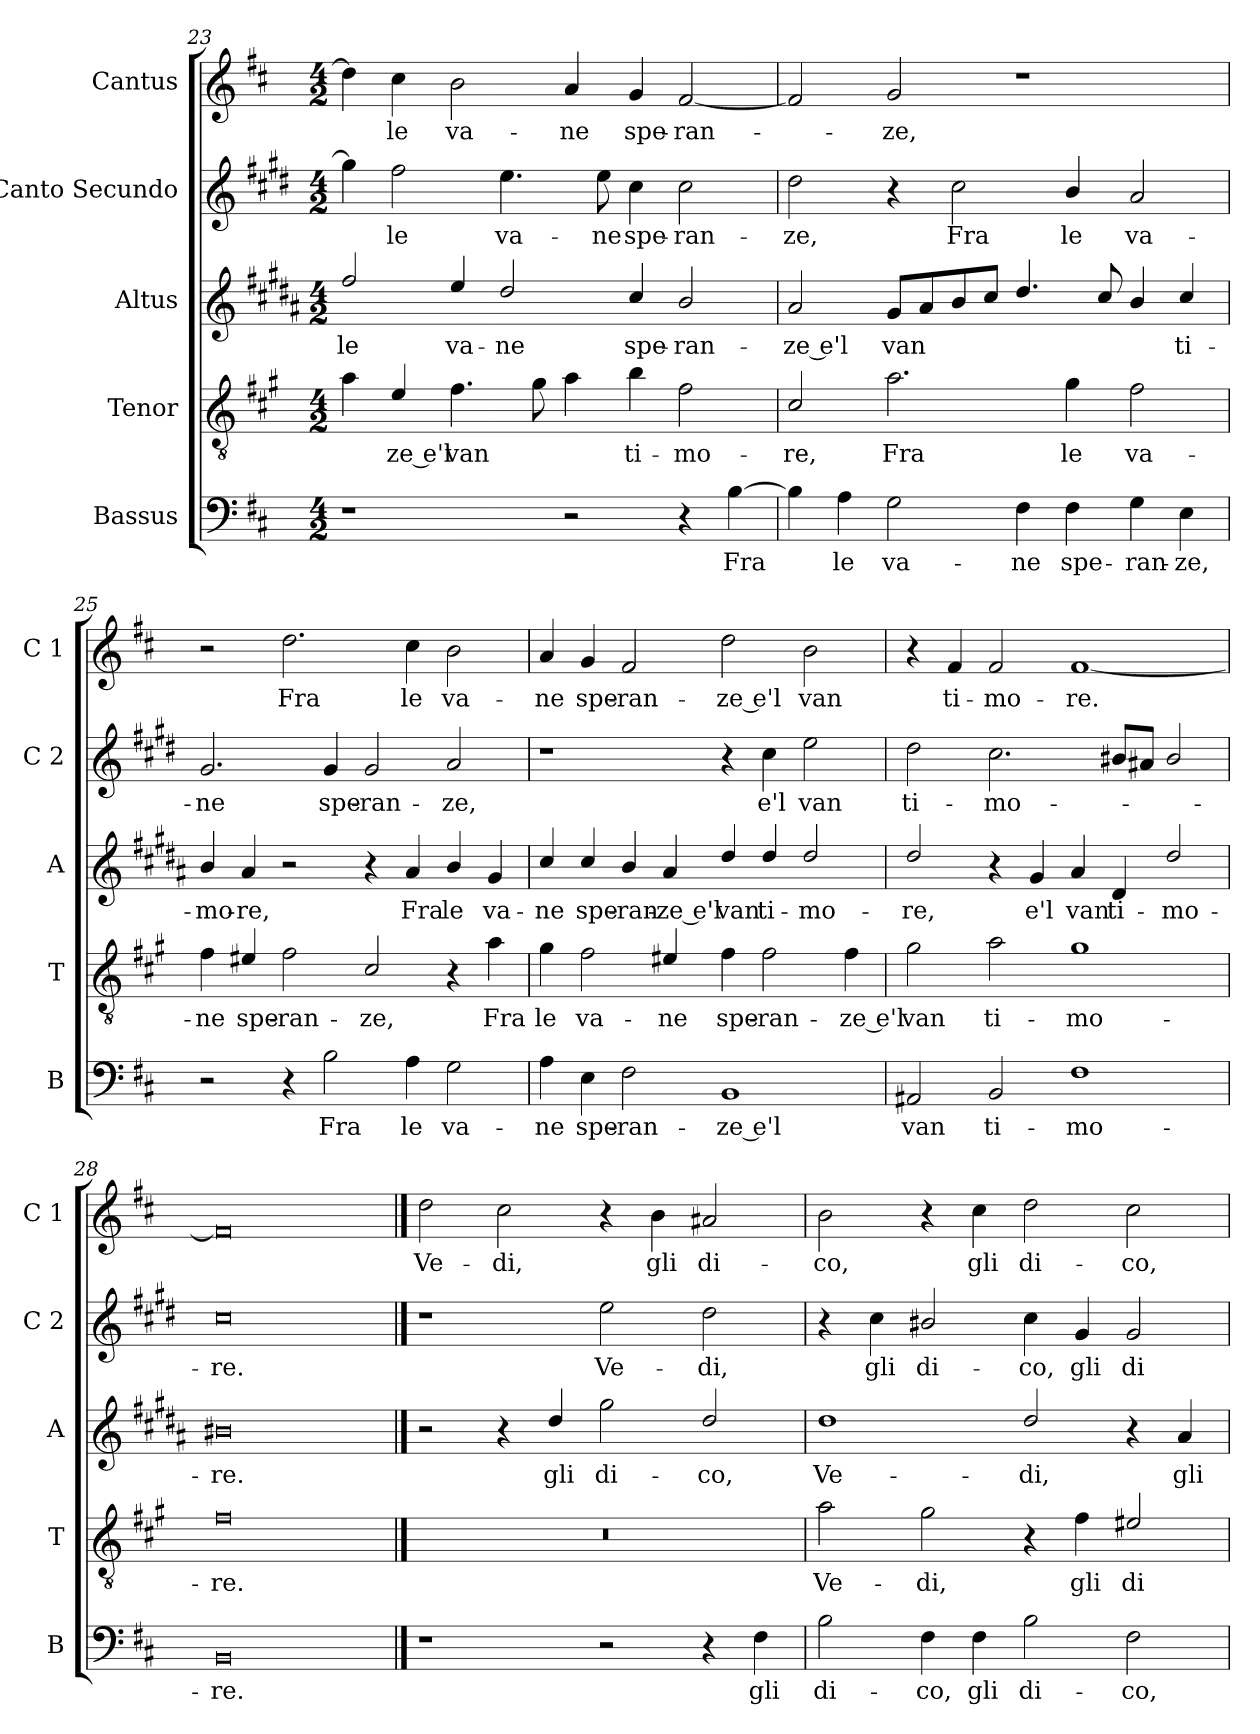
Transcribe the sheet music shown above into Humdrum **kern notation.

**kern	**text	**kern	**text	**kern	**text	**kern	**text	**kern	**text
*part5	*part5	*part4	*part4	*part3	*part3	*part2	*part2	*part1	*part1
*staff5	*staff5	*staff4	*staff4	*staff3	*staff3	*staff2	*staff2	*staff1	*staff1
*I"Bassus	*	*I"Tenor	*	*I"Altus	*	*I"Canto Secundo	*	*I"Cantus	*
*I'B	*	*I'T	*	*I'A	*	*I'C 2	*	*I'C 1	*
*clefF4	*	*clefGv2	*	*clefG2	*	*clefG2	*	*clefG2	*
*	*	*ITrd4c7	*	*ITrd5c9	*	*ITrd1c2	*	*	*
*k[f#c#]	*	*k[f#c#]	*	*k[f#c#]	*	*k[f#c#]	*	*k[f#c#]	*
*D:	*	*D:	*	*D:	*	*D:	*	*D:	*
*M4/2	*	*M4/2	*	*M4/2	*	*M4/2	*	*M4/2	*
=23	=23	=23	=23	=23	=23	=23	=23	=23	=23
!	!	!	!	!	!LO:LY:b	!	!	!	!
1r	.	4d\	.	2a/	le	4ff#\]	.	4dd\]	.
!	!	!	!LO:LY:b	!	!	!	!LO:LY:b	!	!LO:LY:b
.	.	4A/	-ze e'l	.	.	2ee\	le	4cc#\	le
!	!	!	!LO:LY:b	!	!LO:LY:b	!	!	!	!LO:LY:b
.	.	4.B\	van	4g/	va-	.	.	2b\	va-
!	!	!	!	!	!LO:LY:b	!	!LO:LY:b	!	!
.	.	.	.	2f#/	-ne	4.dd\	va-	.	.
.	.	8c#\	.	.	.	.	.	.	.
!	!	!	!	!	!	!	!	!	!LO:LY:b
2r	.	4d\	.	.	.	.	.	4a/	-ne
!	!	!	!	!	!	!	!LO:LY:b	!	!
.	.	.	.	.	.	8dd\	-ne	.	.
!	!	!	!LO:LY:b	!	!LO:LY:b	!	!LO:LY:b	!	!LO:LY:b
.	.	4e\	ti-	4e/	spe-	4b\	spe-	4g/	spe-
!	!	!	!LO:LY:b	!	!LO:LY:b	!	!LO:LY:b	!	!LO:LY:b
4r	.	2B\	-mo-	2d/	-ran-	2b\	-ran-	[2f#/	-ran-
!	!LO:LY:b	!	!	!	!	!	!	!	!
[4B\	Fra	.	.	.	.	.	.	.	.
=24	=24	=24	=24	=24	=24	=24	=24	=24	=24
!	!	!	!LO:LY:b	!	!LO:LY:b	!	!LO:LY:b	!	!
4B\]	.	2F#/	-re,	2c#/	-ze e'l	2cc#\	-ze,	2f#/]	.
!	!LO:LY:b	!	!	!	!	!	!	!	!
4A\	le	.	.	.	.	.	.	.	.
!	!LO:LY:b	!	!LO:LY:b	!	!LO:LY:b	!	!	!	!LO:LY:b
2G\	va-	2.d\	Fra	8B/L	van	4r	.	2g/	-ze,
.	.	.	.	8c#/	.	.	.	.	.
!	!	!	!	!	!	!	!LO:LY:b	!	!
.	.	.	.	8d/	.	2b\	Fra	.	.
.	.	.	.	8e/J	.	.	.	.	.
!	!LO:LY:b	!	!	!	!	!	!	!	!
4F#\	-ne	.	.	4.f#/	.	.	.	1r	.
!	!LO:LY:b	!	!LO:LY:b	!	!	!	!LO:LY:b	!	!
4F#\	spe-	4c#\	le	.	.	4a/	le	.	.
.	.	.	.	8e/	.	.	.	.	.
!	!LO:LY:b	!	!LO:LY:b	!	!	!	!LO:LY:b	!	!
4G\	-ran-	2B\	va-	4d/	.	2g/	va-	.	.
!	!LO:LY:b	!	!	!	!LO:LY:b	!	!	!	!
4E\	-ze,	.	.	4e/	ti-	.	.	.	.
!!LO:LB:g=z
=25	=25	=25	=25	=25	=25	=25	=25	=25	=25
!	!	!	!LO:LY:b	!	!LO:LY:b	!	!LO:LY:b	!	!
2r	.	4B\	-ne	4d/	-mo-	2.f#/	-ne	2r	.
!	!	!	!LO:LY:b	!	!LO:LY:b	!	!	!	!
.	.	4A#X/	spe-	4c#/	-re,	.	.	.	.
!	!	!	!LO:LY:b	!	!	!	!	!	!LO:LY:b
4r	.	2B\	-ran-	2r	.	.	.	2.dd\	Fra
!	!LO:LY:b	!	!	!	!	!	!LO:LY:b	!	!
2B\	Fra	.	.	.	.	4f#/	spe-	.	.
!	!	!	!LO:LY:b	!	!	!	!LO:LY:b	!	!
.	.	2F#/	-ze,	4r	.	2f#/	-ran-	.	.
!	!LO:LY:b	!	!	!	!LO:LY:b	!	!	!	!LO:LY:b
4A\	le	.	.	4c#/	Fra	.	.	4cc#\	le
!	!LO:LY:b	!	!	!	!LO:LY:b	!	!LO:LY:b	!	!LO:LY:b
2G\	va-	4r	.	4d/	le	2g/	-ze,	2b\	va-
!	!	!	!LO:LY:b	!	!LO:LY:b	!	!	!	!
.	.	4d\	Fra	4B/	va-	.	.	.	.
=26	=26	=26	=26	=26	=26	=26	=26	=26	=26
!	!LO:LY:b	!	!LO:LY:b	!	!LO:LY:b	!	!	!	!LO:LY:b
4A\	-ne	4c#\	le	4e/	-ne	1r	.	4a/	-ne
!	!LO:LY:b	!	!LO:LY:b	!	!LO:LY:b	!	!	!	!LO:LY:b
4E\	spe-	2B\	va-	4e/	spe-	.	.	4g/	spe-
!	!LO:LY:b	!	!	!	!LO:LY:b	!	!	!	!LO:LY:b
2F#\	-ran-	.	.	4d/	-ran-	.	.	2f#/	-ran-
!	!	!	!LO:LY:b	!	!LO:LY:b	!	!	!	!
.	.	4A#X/	-ne	4c#/	-ze e'l	.	.	.	.
!	!LO:LY:b	!	!LO:LY:b	!	!LO:LY:b	!	!	!	!LO:LY:b
1BB	-ze e'l	4B\	spe-	4f#/	van	4r	.	2dd\	-ze e'l
!	!	!	!LO:LY:b	!	!LO:LY:b	!	!LO:LY:b	!	!
.	.	2B\	-ran-	4f#/	ti-	4b\	e'l	.	.
!	!	!	!	!	!LO:LY:b	!	!LO:LY:b	!	!LO:LY:b
.	.	.	.	2f#/	-mo-	2dd\	van	2b\	van
!	!	!	!LO:LY:b	!	!	!	!	!	!
.	.	4B\	-ze e'l	.	.	.	.	.	.
=27	=27	=27	=27	=27	=27	=27	=27	=27	=27
!	!LO:LY:b	!	!LO:LY:b	!	!LO:LY:b	!	!LO:LY:b	!	!
2AA#X/	van	2c#\	van	2f#/	-re,	2cc#\	ti-	4r	.
!	!	!	!	!	!	!	!	!	!LO:LY:b
.	.	.	.	.	.	.	.	4f#/	ti-
!	!LO:LY:b	!	!LO:LY:b	!	!	!	!LO:LY:b	!	!LO:LY:b
2BB/	ti-	2d\	ti-	4r	.	2.b\	-mo-	2f#/	-mo-
!	!	!	!	!	!LO:LY:b	!	!	!	!
.	.	.	.	4B/	e'l	.	.	.	.
!	!LO:LY:b	!	!LO:LY:b	!	!LO:LY:b	!	!	!	!LO:LY:b
1F#	-mo-	1c#	-mo-	4c#/	van	.	.	[1f#	-re.
!	!	!	!	!	!LO:LY:b	!	!	!	!
.	.	.	.	4F#/	ti-	8a#X/L	.	.	.
.	.	.	.	.	.	8g#X/J	.	.	.
!	!	!	!	!	!LO:LY:b	!	!	!	!
.	.	.	.	2f#/	-mo-	2a#/	.	.	.
=28	=28	=28	=28	=28	=28	=28	=28	=28	=28
!	!LO:LY:b	!	!LO:LY:b	!	!LO:LY:b	!	!LO:LY:b	!	!
0BB	-re.	0B	-re.	0d#X	-re.	0b	-re.	0f#]	.
!!LO:PB:g=z
==29	==29	==29	==29	==29	==29	==29	==29	==29	==29
!	!	!	!	!	!	!	!	!	!LO:LY:b
1r	.	0r	.	2r	.	1r	.	2dd\	Ve-
!	!	!	!	!	!	!	!	!	!LO:LY:b
.	.	.	.	4r	.	.	.	2cc#\	-di,
!	!	!	!	!	!LO:LY:b	!	!	!	!
.	.	.	.	4f#/	gli	.	.	.	.
!	!	!	!	!	!LO:LY:b	!	!LO:LY:b	!	!
2r	.	.	.	2b\	di-	2dd\	Ve-	4r	.
!	!	!	!	!	!	!	!	!	!LO:LY:b
.	.	.	.	.	.	.	.	4b\	gli
!	!	!	!	!	!LO:LY:b	!	!LO:LY:b	!	!LO:LY:b
4r	.	.	.	2f#/	-co,	2cc#\	-di,	2a#X/	di-
!	!LO:LY:b	!	!	!	!	!	!	!	!
4F#\	gli	.	.	.	.	.	.	.	.
=30	=30	=30	=30	=30	=30	=30	=30	=30	=30
!	!LO:LY:b	!	!LO:LY:b	!	!LO:LY:b	!	!	!	!LO:LY:b
2B\	di-	2d\	Ve-	1f#	Ve-	4r	.	2b\	-co,
!	!	!	!	!	!	!	!LO:LY:b	!	!
.	.	.	.	.	.	4b\	gli	.	.
!	!LO:LY:b	!	!LO:LY:b	!	!	!	!LO:LY:b	!	!
4F#\	-co,	2c#\	-di,	.	.	2a#X/	di-	4r	.
!	!LO:LY:b	!	!	!	!	!	!	!	!LO:LY:b
4F#\	gli	.	.	.	.	.	.	4cc#\	gli
!	!LO:LY:b	!	!	!	!LO:LY:b	!	!LO:LY:b	!	!LO:LY:b
2B\	di-	4r	.	2f#/	-di,	4b\	-co,	2dd\	di-
!	!	!	!LO:LY:b	!	!	!	!LO:LY:b	!	!
.	.	4B\	gli	.	.	4f#/	gli	.	.
!	!LO:LY:b	!	!LO:LY:b	!	!	!	!LO:LY:b	!	!LO:LY:b
2F#\	-co,	2A#X/	di-	4r	.	2f#/	di-	2cc#\	-co,
!	!	!	!	!	!LO:LY:b	!	!	!	!
.	.	.	.	4c#/	gli	.	.	.	.
=	=	=	=	=	=	=	=	=	=
*-	*-	*-	*-	*-	*-	*-	*-	*-	*-
